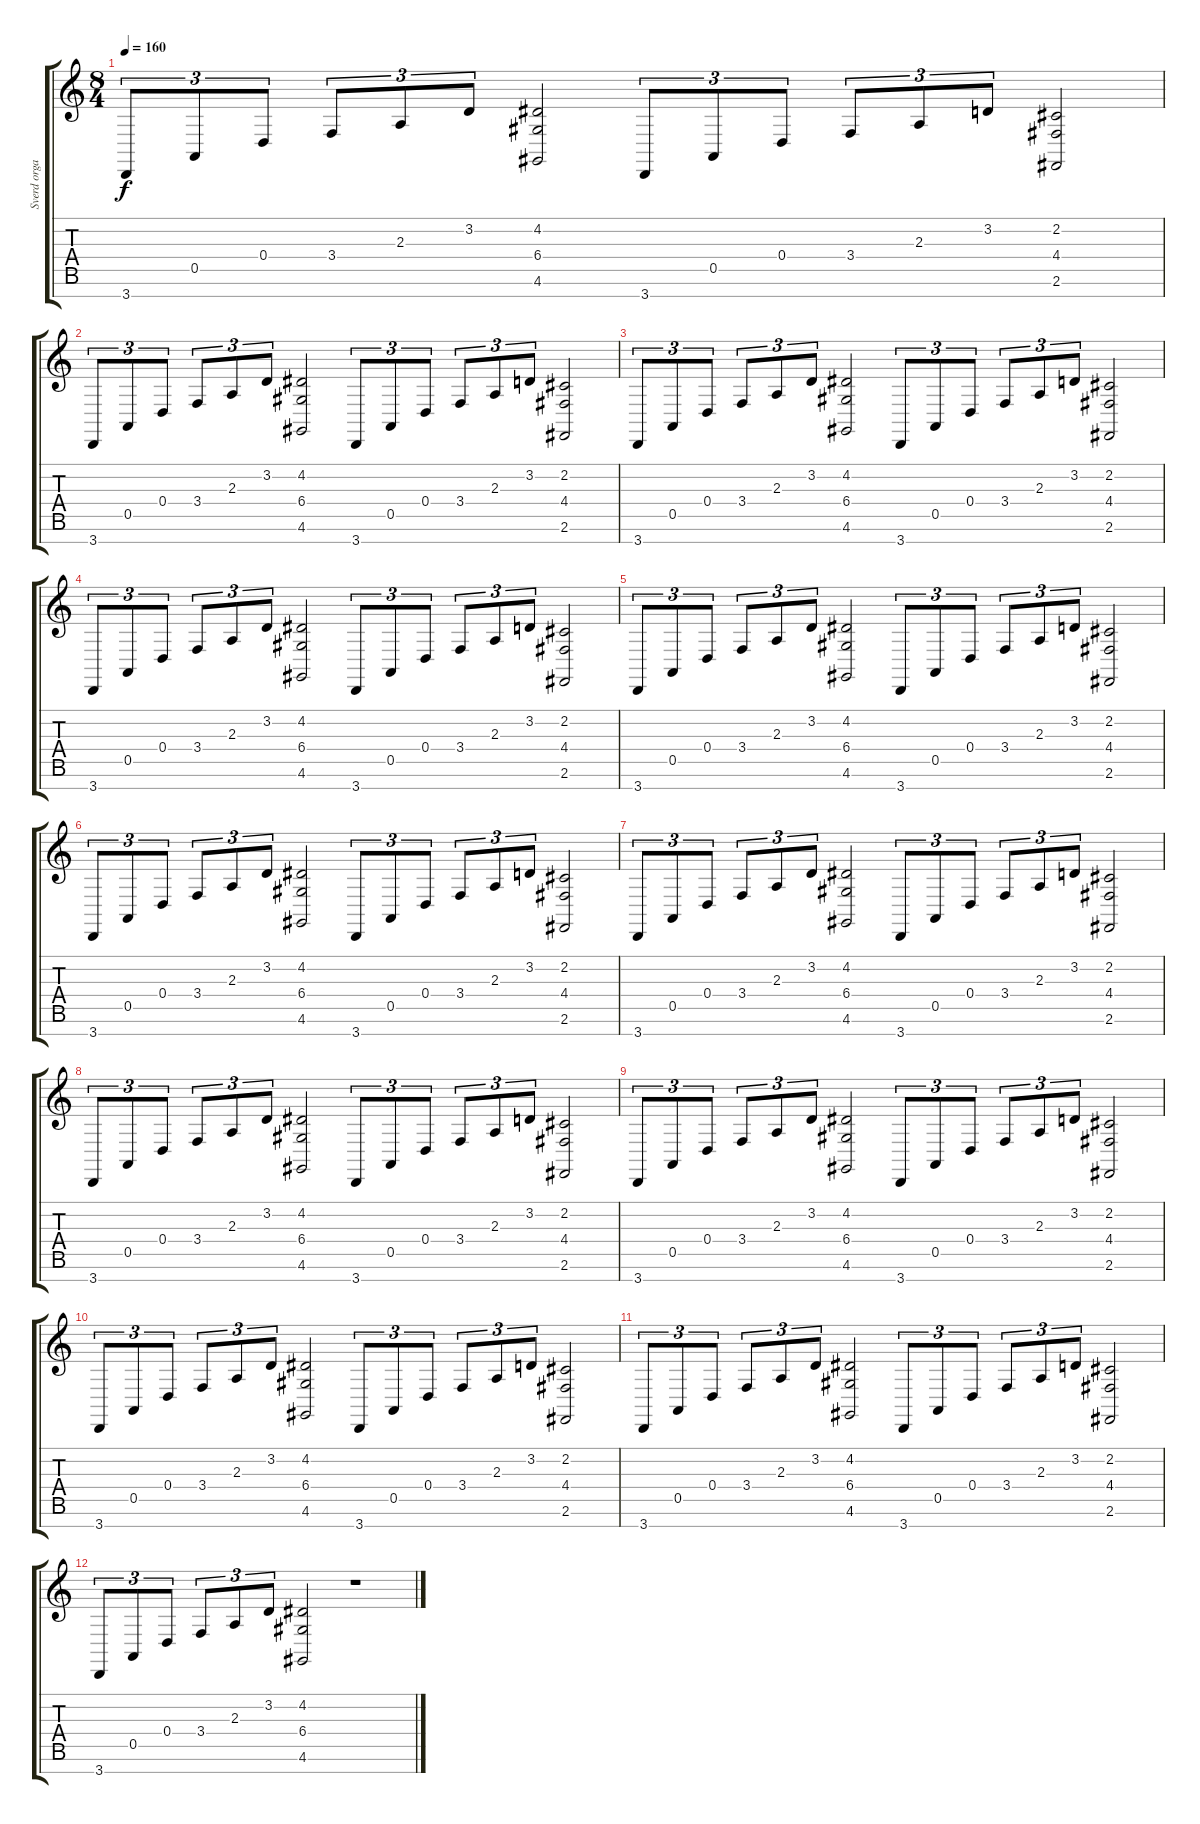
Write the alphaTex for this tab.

\track ("Sverd organ RH" "Sverd orga") {instrument percussiveorgan}
\staff {score tabs}
\tuning (E4 B3 G3 D3 A2 E2 B1) {hide}
\ts (8 4)
\tempo 160
\clef g2
\ks c
3.7.8{tu (3 2) dy f} 0.5.8{tu (3 2)} 0.4.8{tu (3 2)} 3.4.8{tu (3 2)} 2.3.8{tu (3 2)} 3.2.8{tu (3 2)} (4.2 6.4 4.6).2 3.7.8{tu (3 2)} 0.5.8{tu (3 2)} 0.4.8{tu (3 2)} 3.4.8{tu (3 2)} 2.3.8{tu (3 2)} 3.2.8{tu (3 2)} (2.2 4.4 2.6).2 |
3.7.8{tu (3 2)} 0.5.8{tu (3 2)} 0.4.8{tu (3 2)} 3.4.8{tu (3 2)} 2.3.8{tu (3 2)} 3.2.8{tu (3 2)} (4.2 6.4 4.6).2 3.7.8{tu (3 2)} 0.5.8{tu (3 2)} 0.4.8{tu (3 2)} 3.4.8{tu (3 2)} 2.3.8{tu (3 2)} 3.2.8{tu (3 2)} (2.2 4.4 2.6).2 |
3.7.8{tu (3 2)} 0.5.8{tu (3 2)} 0.4.8{tu (3 2)} 3.4.8{tu (3 2)} 2.3.8{tu (3 2)} 3.2.8{tu (3 2)} (4.2 6.4 4.6).2 3.7.8{tu (3 2)} 0.5.8{tu (3 2)} 0.4.8{tu (3 2)} 3.4.8{tu (3 2)} 2.3.8{tu (3 2)} 3.2.8{tu (3 2)} (2.2 4.4 2.6).2 |
3.7.8{tu (3 2)} 0.5.8{tu (3 2)} 0.4.8{tu (3 2)} 3.4.8{tu (3 2)} 2.3.8{tu (3 2)} 3.2.8{tu (3 2)} (4.2 6.4 4.6).2 3.7.8{tu (3 2)} 0.5.8{tu (3 2)} 0.4.8{tu (3 2)} 3.4.8{tu (3 2)} 2.3.8{tu (3 2)} 3.2.8{tu (3 2)} (2.2 4.4 2.6).2 |
3.7.8{tu (3 2)} 0.5.8{tu (3 2)} 0.4.8{tu (3 2)} 3.4.8{tu (3 2)} 2.3.8{tu (3 2)} 3.2.8{tu (3 2)} (4.2 6.4 4.6).2 3.7.8{tu (3 2)} 0.5.8{tu (3 2)} 0.4.8{tu (3 2)} 3.4.8{tu (3 2)} 2.3.8{tu (3 2)} 3.2.8{tu (3 2)} (2.2 4.4 2.6).2 |
3.7.8{tu (3 2)} 0.5.8{tu (3 2)} 0.4.8{tu (3 2)} 3.4.8{tu (3 2)} 2.3.8{tu (3 2)} 3.2.8{tu (3 2)} (4.2 6.4 4.6).2 3.7.8{tu (3 2)} 0.5.8{tu (3 2)} 0.4.8{tu (3 2)} 3.4.8{tu (3 2)} 2.3.8{tu (3 2)} 3.2.8{tu (3 2)} (2.2 4.4 2.6).2 |
3.7.8{tu (3 2)} 0.5.8{tu (3 2)} 0.4.8{tu (3 2)} 3.4.8{tu (3 2)} 2.3.8{tu (3 2)} 3.2.8{tu (3 2)} (4.2 6.4 4.6).2 3.7.8{tu (3 2)} 0.5.8{tu (3 2)} 0.4.8{tu (3 2)} 3.4.8{tu (3 2)} 2.3.8{tu (3 2)} 3.2.8{tu (3 2)} (2.2 4.4 2.6).2 |
3.7.8{tu (3 2)} 0.5.8{tu (3 2)} 0.4.8{tu (3 2)} 3.4.8{tu (3 2)} 2.3.8{tu (3 2)} 3.2.8{tu (3 2)} (4.2 6.4 4.6).2 3.7.8{tu (3 2)} 0.5.8{tu (3 2)} 0.4.8{tu (3 2)} 3.4.8{tu (3 2)} 2.3.8{tu (3 2)} 3.2.8{tu (3 2)} (2.2 4.4 2.6).2 |
3.7.8{tu (3 2)} 0.5.8{tu (3 2)} 0.4.8{tu (3 2)} 3.4.8{tu (3 2)} 2.3.8{tu (3 2)} 3.2.8{tu (3 2)} (4.2 6.4 4.6).2 3.7.8{tu (3 2)} 0.5.8{tu (3 2)} 0.4.8{tu (3 2)} 3.4.8{tu (3 2)} 2.3.8{tu (3 2)} 3.2.8{tu (3 2)} (2.2 4.4 2.6).2 |
3.7.8{tu (3 2)} 0.5.8{tu (3 2)} 0.4.8{tu (3 2)} 3.4.8{tu (3 2)} 2.3.8{tu (3 2)} 3.2.8{tu (3 2)} (4.2 6.4 4.6).2 3.7.8{tu (3 2)} 0.5.8{tu (3 2)} 0.4.8{tu (3 2)} 3.4.8{tu (3 2)} 2.3.8{tu (3 2)} 3.2.8{tu (3 2)} (2.2 4.4 2.6).2 |
3.7.8{tu (3 2)} 0.5.8{tu (3 2)} 0.4.8{tu (3 2)} 3.4.8{tu (3 2)} 2.3.8{tu (3 2)} 3.2.8{tu (3 2)} (4.2 6.4 4.6).2 3.7.8{tu (3 2)} 0.5.8{tu (3 2)} 0.4.8{tu (3 2)} 3.4.8{tu (3 2)} 2.3.8{tu (3 2)} 3.2.8{tu (3 2)} (2.2 4.4 2.6).2 |
3.7.8{tu (3 2)} 0.5.8{tu (3 2)} 0.4.8{tu (3 2)} 3.4.8{tu (3 2)} 2.3.8{tu (3 2)} 3.2.8{tu (3 2)} (4.2 6.4 4.6).2 r.1
